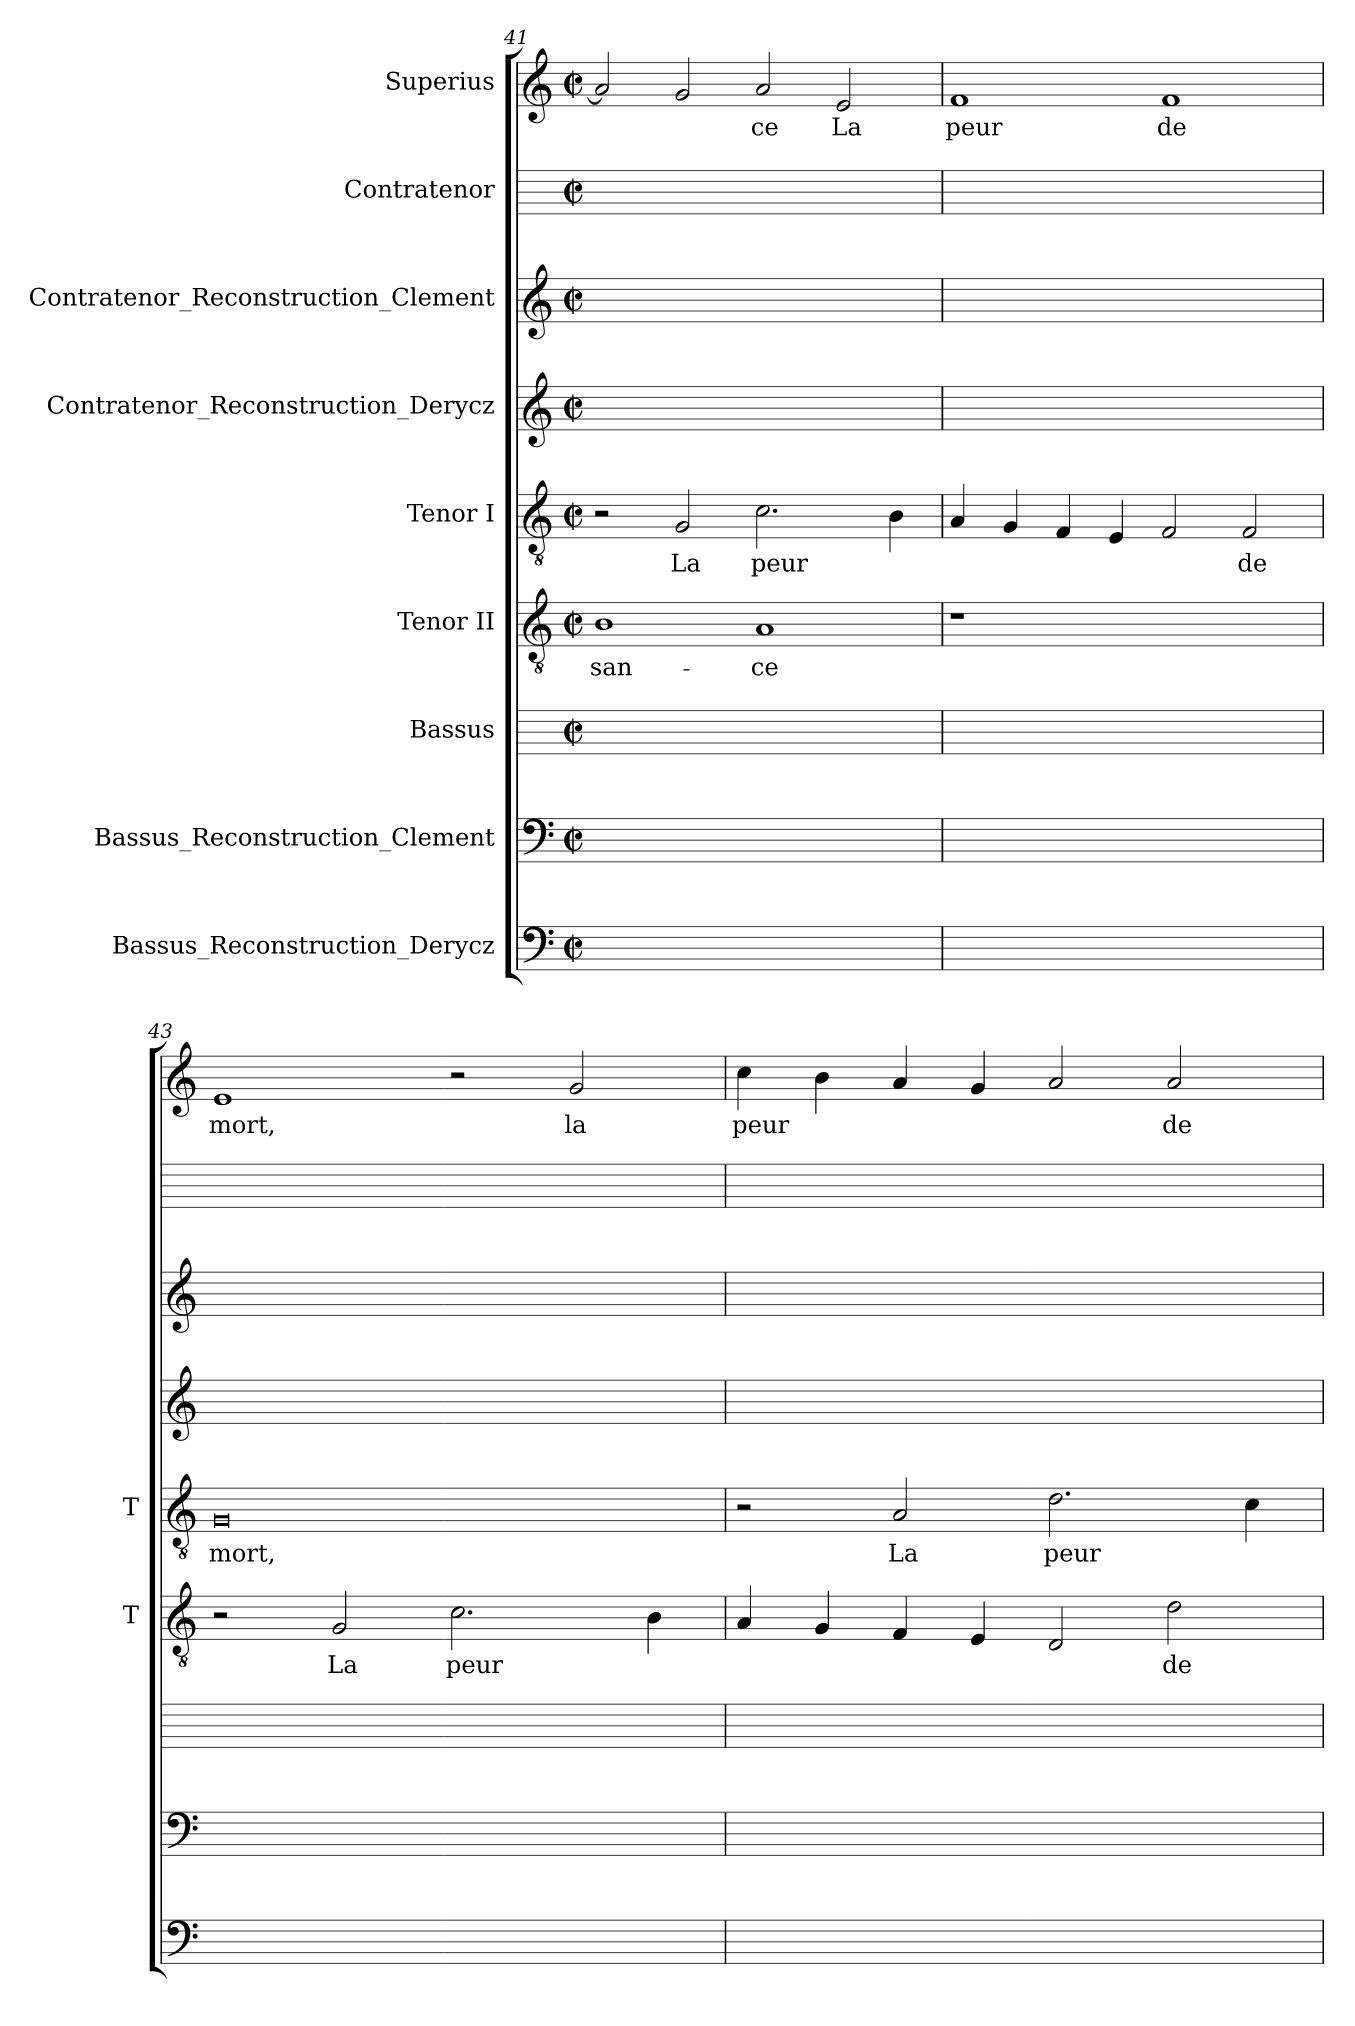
**kern	**kern	**kern	**kern	**text	**kern	**text	**kern	**kern	**kern	**kern	**text
*part9	*part8	*part7	*part6	*part6	*part5	*part5	*part4	*part3	*part2	*part1	*part1
*staff9	*staff8	*staff7	*staff6	*staff6	*staff5	*staff5	*staff4	*staff3	*staff2	*staff1	*staff1
*I"Bassus_Reconstruction_Derycz	*I"Bassus_Reconstruction_Clement	*I"Bassus	*I"Tenor II	*	*I"Tenor I	*	*I"Contratenor_Reconstruction_Derycz	*I"Contratenor_Reconstruction_Clement	*I"Contratenor	*I"Superius	*
*	*	*	*I'T	*	*I'T	*	*	*	*	*	*
*clefF4	*clefF4	*	*clefGv2	*	*clefGv2	*	*clefG2	*clefG2	*	*clefG2	*
*k[]	*k[]	*	*k[]	*	*k[]	*	*k[]	*k[]	*	*k[]	*
*C:	*C:	*	*C:	*	*C:	*	*C:	*C:	*	*C:	*
*M2/2	*M2/2	*M2/2	*M2/2	*	*M2/2	*	*M2/2	*M2/2	*M2/2	*M2/2	*
*met(c|)	*met(c|)	*met(c|)	*met(c|)	*	*met(c|)	*	*met(c|)	*met(c|)	*met(c|)	*met(c|)	*
=41	=41	=41	=41	=41	=41	=41	=41	=41	=41	=41	=41
0ryy	0ryy	0ryy	1B	san-	2r	.	0ryy	0ryy	0ryy	2a]	.
.	.	.	.	.	2G	-La	.	.	.	2g	.
.	.	.	1A	-ce	2.c	-peur	.	.	.	2a	-ce
.	.	.	.	.	.	.	.	.	.	2e	-La
.	.	.	.	.	4B	.	.	.	.	.	.
=42	=42	=42	=42	=42	=42	=42	=42	=42	=42	=42	=42
0ryy	0ryy	0ryy	1r	.	4A	.	0ryy	0ryy	0ryy	1f	-peur
.	.	.	.	.	4G	.	.	.	.	.	.
.	.	.	.	.	4F	.	.	.	.	.	.
.	.	.	.	.	4E	.	.	.	.	.	.
.	.	.	1ryy	.	2F	.	.	.	.	1f	-de
.	.	.	.	.	2F	-de	.	.	.	.	.
=43	=43	=43	=43	=43	=43	=43	=43	=43	=43	=43	=43
0ryy	0ryy	0ryy	2r	.	0G	-mort,	0ryy	0ryy	0ryy	1e	-mort,
.	.	.	2G	-La	.	.	.	.	.	.	.
.	.	.	2.c	-peur	.	.	.	.	.	2r	.
.	.	.	.	.	.	.	.	.	.	2g	-la
.	.	.	4B	.	.	.	.	.	.	.	.
=44	=44	=44	=44	=44	=44	=44	=44	=44	=44	=44	=44
0ryy	0ryy	0ryy	4A	.	2r	.	0ryy	0ryy	0ryy	4cc	-peur
.	.	.	4G	.	.	.	.	.	.	4b	.
.	.	.	4F	.	2A	-La	.	.	.	4a	.
.	.	.	4E	.	.	.	.	.	.	4g	.
.	.	.	2D	.	2.d	-peur	.	.	.	2a	.
.	.	.	2d	-de	.	.	.	.	.	2a	-de
.	.	.	.	.	4c	.	.	.	.	.	.
=	=	=	=	=	=	=	=	=	=	=	=
*-	*-	*-	*-	*-	*-	*-	*-	*-	*-	*-	*-
